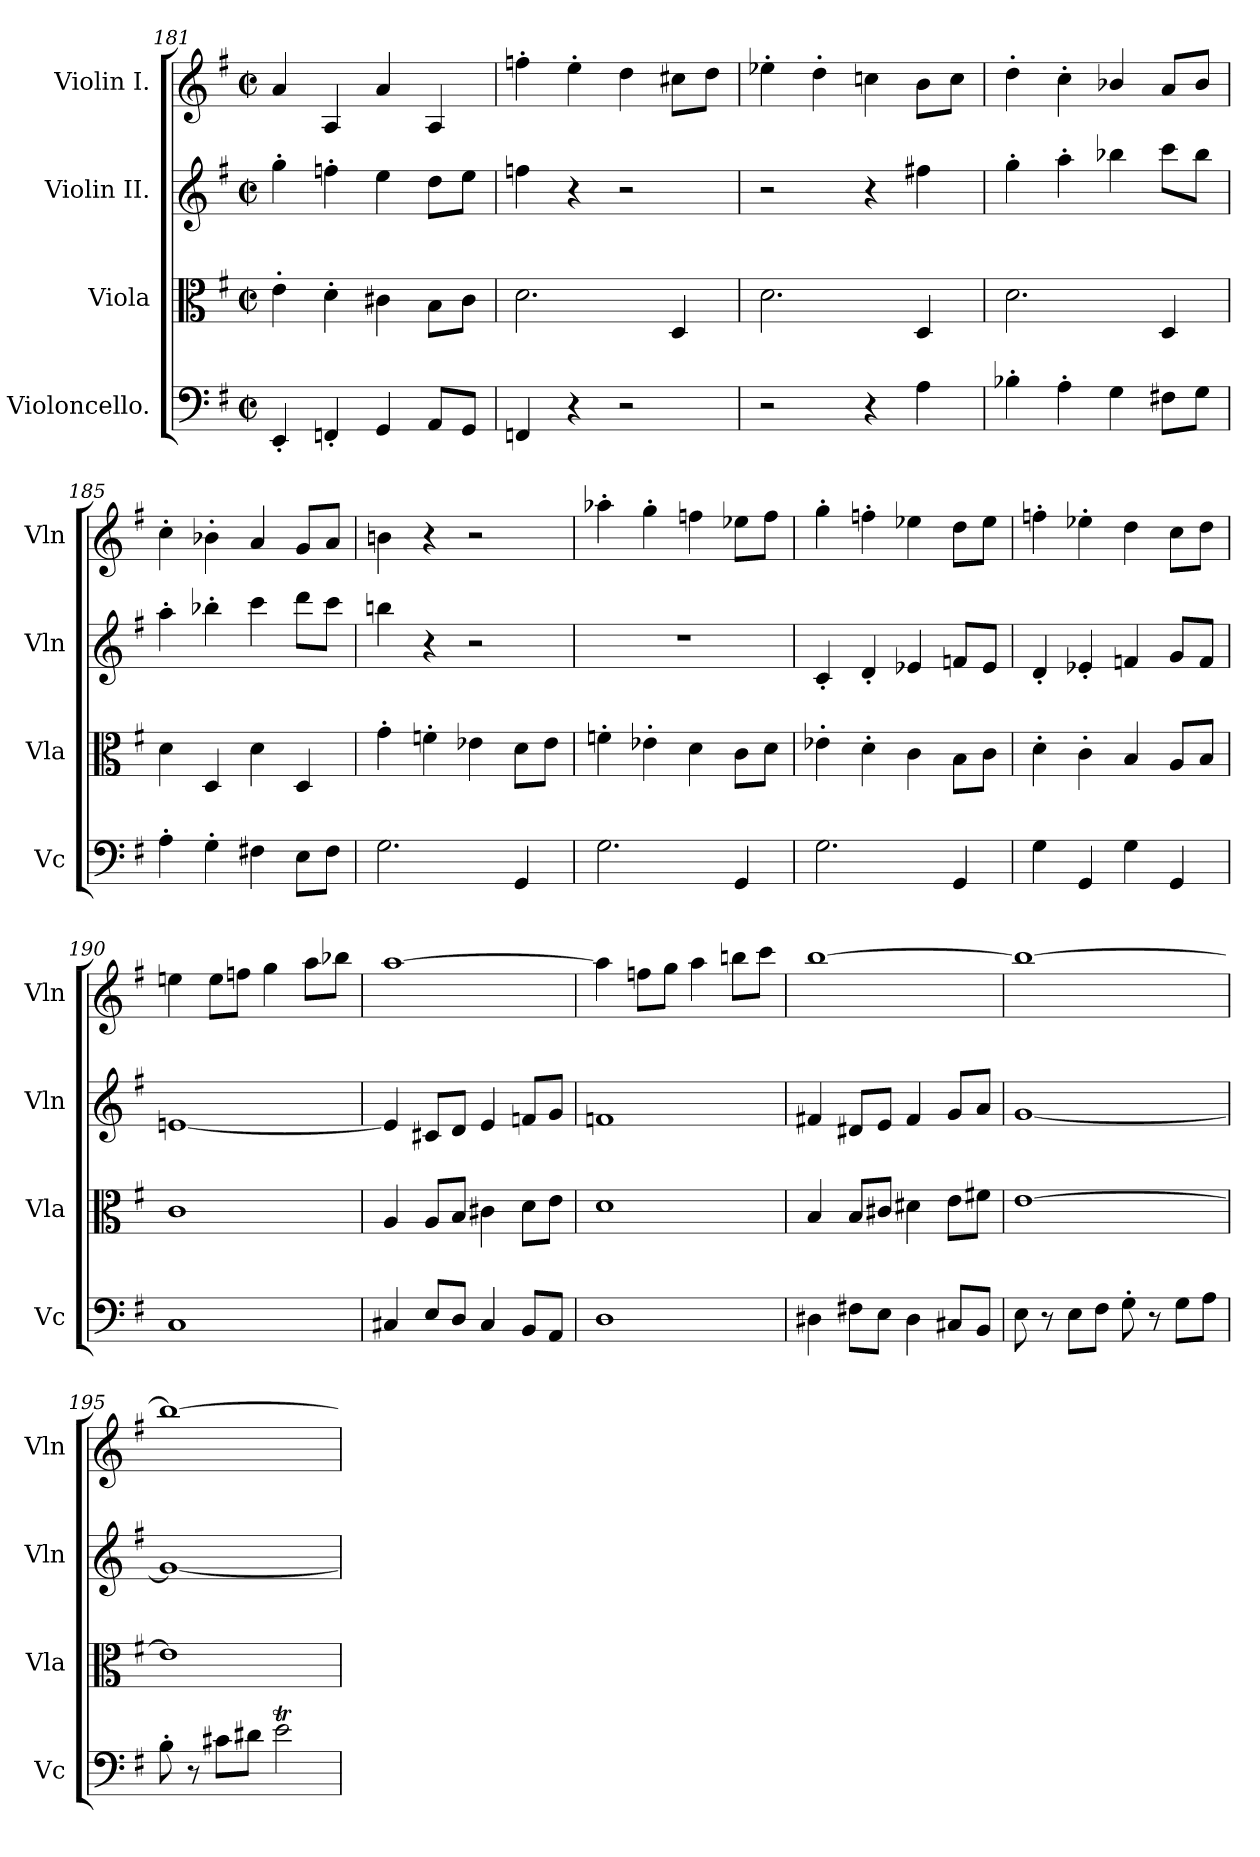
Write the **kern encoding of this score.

**kern	**kern	**kern	**kern
*part4	*part3	*part2	*part1
*staff4	*staff3	*staff2	*staff1
*I"Violoncello.	*I"Viola	*I"Violin II.	*I"Violin I.
*I'Vc	*I'Vla	*I'Vln	*I'Vln
*clefF4	*clefC3	*clefG2	*clefG2
*k[f#]	*k[f#]	*k[f#]	*k[f#]
*M2/2	*M2/2	*M2/2	*M2/2
*met(c|)	*met(c|)	*met(c|)	*met(c|)
=181	=181	=181	=181
4EE'/	4e'\	4gg'\	4a/
4FFn'/	4d'\	4ffn'\	4A/
4GG/	4c#X\	4ee\	4a/
8AA/L	8B\L	8dd\L	4A/
8GG/J	8c#\J	8ee\J	.
!!LO:LB:g=z
=182	=182	=182	=182
4FFn/	2.d\	4ffn\	4ffn'\
4r	.	4r	4ee'\
2r	.	2r	4dd\
.	4D/	.	8cc#X\L
.	.	.	8dd\J
=183	=183	=183	=183
2r	2.d\	2r	4ee-X'\
.	.	.	4dd'\
4r	.	4r	4ccn\
4A\	4D/	4ff#X\	8b\L
.	.	.	8cc\J
=184	=184	=184	=184
4B-X'\	2.d\	4gg'\	4dd'\
4A'\	.	4aa'\	4cc'\
4G\	.	4bb-X\	4b-X/
8F#X\L	4D/	8ccc\L	8a/L
8G\J	.	8bb-\J	8b-/J
=185	=185	=185	=185
4A'\	4d\	4aa'\	4cc'\
4G'\	4D/	4bb-X'\	4b-X'\
4F#X\	4d\	4ccc\	4a/
8E\L	4D/	8ddd\L	8g/L
8F#\J	.	8ccc\J	8a/J
=186	=186	=186	=186
2.G\	4g'\	4bbn\	4bn\
.	4fn'\	4r	4r
.	4e-X\	2r	2r
4GG/	8d\L	.	.
.	8e-\J	.	.
!!LO:PB:g=z
=187	=187	=187	=187
2.G\	4fn'\	1r	4aa-X'\
.	4e-X'\	.	4gg'\
.	4d\	.	4ffn\
4GG/	8c\L	.	8ee-X\L
.	8d\J	.	8ff\J
=188	=188	=188	=188
2.G\	4e-X'\	4c'/	4gg'\
.	4d'\	4d'/	4ffn'\
.	4c\	4e-X/	4ee-X\
4GG/	8B\L	8fn/L	8dd\L
.	8c\J	8e-/J	8ee-\J
=189	=189	=189	=189
4G\	4d'\	4d'/	4ffn'\
4GG/	4c'\	4e-X'/	4ee-X'\
4G\	4B/	4fn/	4dd\
4GG/	8A/L	8g/L	8cc\L
.	8B/J	8f/J	8dd\J
=190	=190	=190	=190
1C	1c	[1en	4een\
.	.	.	8ee\L
.	.	.	8ffn\J
.	.	.	4gg\
.	.	.	8aa\L
.	.	.	8bb-X\J
=191	=191	=191	=191
4C#X/	4A/	4e/]	[1aa
8E/L	8A/L	8c#X/L	.
8D/J	8B/J	8d/J	.
4C#/	4c#X\	4e/	.
8BB/L	8d\L	8fn/L	.
8AA/J	8e\J	8g/J	.
!!LO:PB:g=z
=192	=192	=192	=192
1D	1d	1fn	4aa\]
.	.	.	8ffn\L
.	.	.	8gg\J
.	.	.	4aa\
.	.	.	8bbn\L
.	.	.	8ccc\J
=193	=193	=193	=193
4D#X\	4B/	4f#X/	[1bb
8F#X\L	8B/L	8d#X/L	.
8E\J	8c#X/J	8e/J	.
4D#\	4d#X\	4f#/	.
8C#X/L	8e\L	8g/L	.
8BB/J	8f#X\J	8a/J	.
=194	=194	=194	=194
8E\	[1e	[1g	1bb_
8r	.	.	.
8E\L	.	.	.
8F#\J	.	.	.
8G'\	.	.	.
8r	.	.	.
8G\L	.	.	.
8A\J	.	.	.
=195	=195	=195	=195
8B'\	1e]	1g_	1bb_
8r	.	.	.
8c#X\L	.	.	.
8d#X\J	.	.	.
2eT\	.	.	.
=	=	=	=
*-	*-	*-	*-
